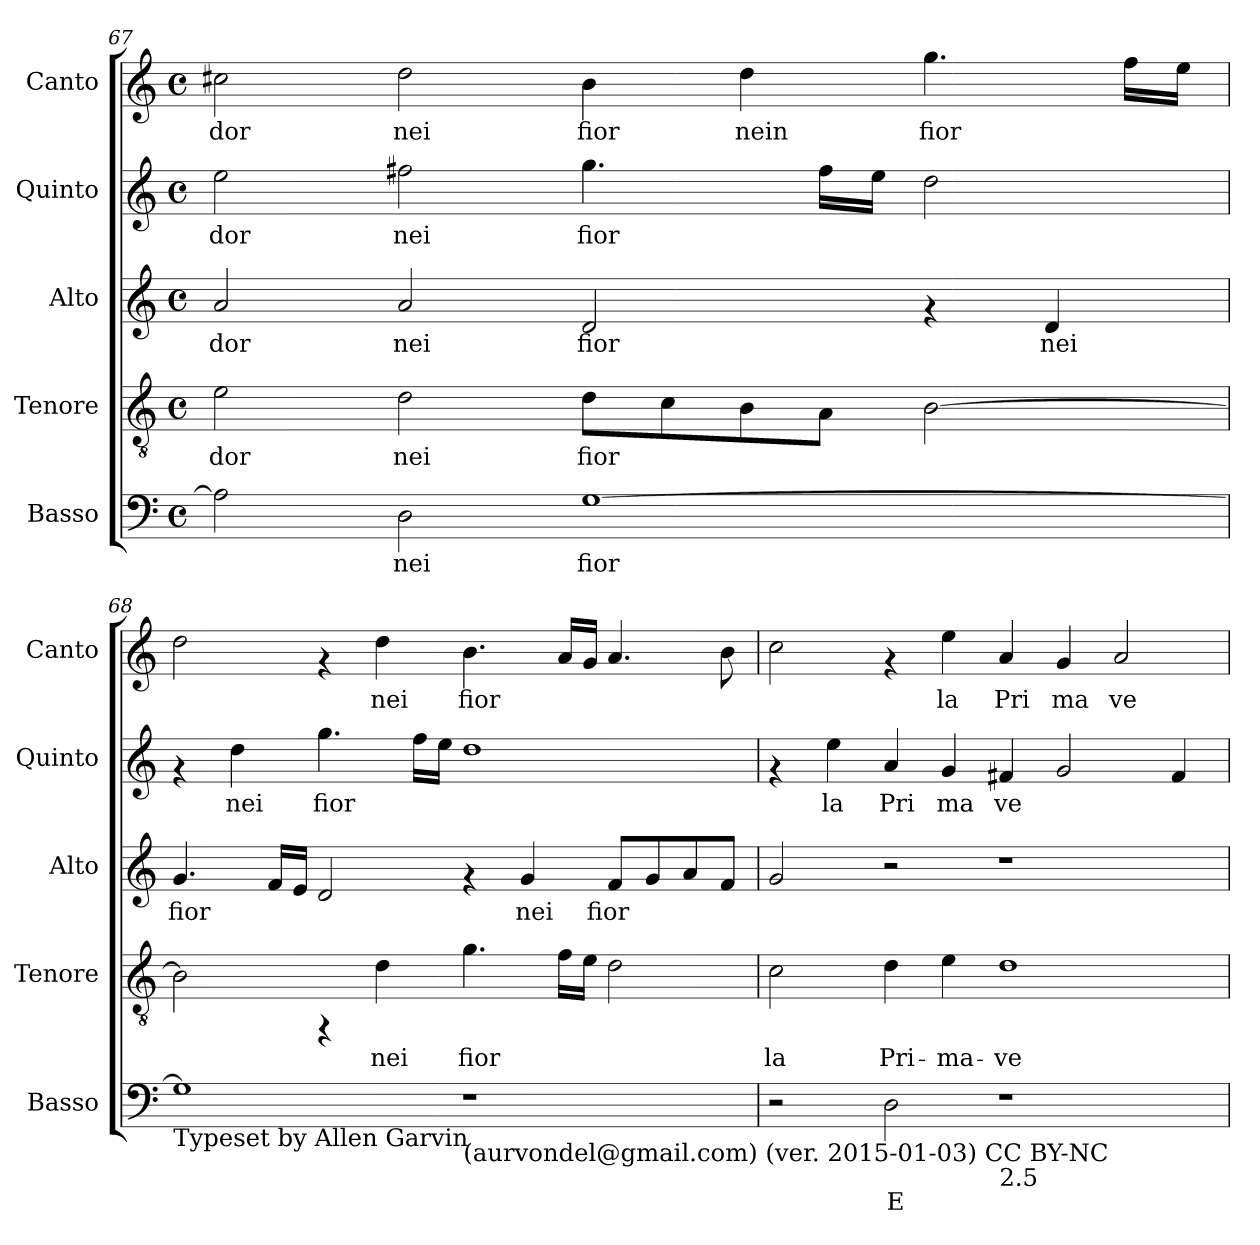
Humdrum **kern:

**kern	**text	**kern	**text	**kern	**text	**kern	**text	**kern	**text
*part5	*part5	*part4	*part4	*part3	*part3	*part2	*part2	*part1	*part1
*staff5	*staff5	*staff4	*staff4	*staff3	*staff3	*staff2	*staff2	*staff1	*staff1
*I"Basso	*	*I"Tenore	*	*I"Alto	*	*I"Quinto	*	*I"Canto	*
*I'Basso	*	*I'Tenore	*	*I'Alto	*	*I'Quinto	*	*I'Canto	*
*clefF4	*	*clefGv2	*	*clefG2	*	*clefG2	*	*clefG2	*
*k[]	*	*k[]	*	*k[]	*	*k[]	*	*k[]	*
*C:	*	*C:	*	*C:	*	*C:	*	*C:	*
*M4/4	*	*M4/4	*	*M4/4	*	*M4/4	*	*M4/4	*
*met(c)	*	*met(c)	*	*met(c)	*	*met(c)	*	*met(c)	*
=67	=67	=67	=67	=67	=67	=67	=67	=67	=67
!	!LO:LY:b:cj	!	!LO:LY:b:cj	!	!LO:LY:b:cj	!	!LO:LY:b:cj	!	!LO:LY:b:cj
2A\]	.	2e\	-dor	2a/	dor	2ee\	dor	2cc#X\	dor
!	!LO:LY:b:cj	!	!LO:LY:b:cj	!	!LO:LY:b:cj	!	!LO:LY:b:cj	!	!LO:LY:b:cj
2D\	nei	2d\	nei	2a/	nei	2ff#X\	nei	2dd\	nei
!	!LO:LY:b:cj	!	!LO:LY:b:cj	!	!LO:LY:b:cj	!	!LO:LY:b:cj	!	!LO:LY:b:cj
[>1G	fior	8d\L	fior	2d/	fior	4.gg\	fior	4b\	fior
!	!	!	!LO:LY:b:cj	!	!	!	!	!	!
.	.	8c\	.	.	.	.	.	.	.
!	!	!	!LO:LY:b:cj	!	!	!	!	!	!LO:LY:b:cj
.	.	8B\	.	.	.	.	.	4dd\	nein
!	!	!	!LO:LY:b:cj	!	!	!	!LO:LY:b:cj	!	!
.	.	8A\J	.	.	.	16ff#\L	.	.	.
!	!	!	!	!	!	!	!LO:LY:b:cj	!	!
.	.	.	.	.	.	16ee\J	.	.	.
!	!	!	!LO:LY:b:cj	!	!	!	!LO:LY:b:cj	!	!LO:LY:b:cj
.	.	[>2B\	.	4rf	.	2dd\	.	4.gg\	fior
!	!	!	!	!	!LO:LY:b:cj	!	!	!	!
.	.	.	.	4d/	nei	.	.	.	.
!	!	!	!	!	!	!	!	!	!LO:LY:b:cj
.	.	.	.	.	.	.	.	16ff\L	.
!	!	!	!	!	!	!	!	!	!LO:LY:b:cj
.	.	.	.	.	.	.	.	16ee\J	.
=68	=68	=68	=68	=68	=68	=68	=68	=68	=68
!LO:TX:b:t=Typeset by Allen Garvin	!	!	!	!	!	!	!	!	!
!	!	!	!LO:LY:b:cj	!	!LO:LY:b:cj	!	!	!	!LO:LY:b:cj
1G]	.	2B\]	.	4.g/	fior	4rf	.	2dd\	.
!	!	!	!	!	!	!	!LO:LY:b:cj	!	!
.	.	.	.	.	.	4dd\	nei	.	.
!	!	!	!	!	!LO:LY:b:cj	!	!	!	!
.	.	.	.	16f/L	.	.	.	.	.
!	!	!	!	!	!LO:LY:b:cj	!	!	!	!
.	.	.	.	16e/J	.	.	.	.	.
!	!	!	!	!	!LO:LY:b:cj	!	!LO:LY:b:cj	!	!
.	.	4rFF	.	2d/	.	4.gg\	fior	4rf	.
!	!	!	!LO:LY:b:cj	!	!	!	!	!	!LO:LY:b:cj
.	.	4d\	nei	.	.	.	.	4dd\	nei
!	!	!	!	!	!	!	!LO:LY:b:cj	!	!
.	.	.	.	.	.	16ff\L	.	.	.
!	!	!	!	!	!	!	!LO:LY:b:cj	!	!
.	.	.	.	.	.	16ee\J	.	.	.
!LO:TX:b:t=(aurvondel@gmail.com) (ver. 2015-01-03) CC BY-NC	!	!	!	!	!	!	!	!	!
!	!	!	!LO:LY:b:cj	!	!	!	!LO:LY:b:cj	!	!LO:LY:b:cj
1r	.	4.g\	fior	4rf	.	1dd	.	4.b\	fior
!	!	!	!	!	!LO:LY:b:cj	!	!	!	!
.	.	.	.	4g/	nei	.	.	.	.
!	!	!	!LO:LY:b:cj	!	!	!	!	!	!LO:LY:b:cj
.	.	16f\L	.	.	.	.	.	16a/L	.
!	!	!	!LO:LY:b:cj	!	!	!	!	!	!LO:LY:b:cj
.	.	16e\J	.	.	.	.	.	16g/J	.
!	!	!	!LO:LY:b:cj	!	!LO:LY:b:cj	!	!	!	!LO:LY:b:cj
.	.	2d\	.	8f/L	fior	.	.	4.a/	.
!	!	!	!	!	!LO:LY:b:cj	!	!	!	!
.	.	.	.	8g/	.	.	.	.	.
!	!	!	!	!	!LO:LY:b:cj	!	!	!	!
.	.	.	.	8a/	.	.	.	.	.
!	!	!	!	!	!LO:LY:b:cj	!	!	!	!LO:LY:b:cj
.	.	.	.	8f/J	.	.	.	8b\	.
=69	=69	=69	=69	=69	=69	=69	=69	=69	=69
!	!	!	!LO:LY:b:cj	!	!LO:LY:b:cj	!	!	!	!LO:LY:b:cj
2r	.	2c\	la	2g/	.	4rf	.	2cc\	.
!	!	!	!	!	!	!	!LO:LY:b:cj	!	!
.	.	.	.	.	.	4ee\	la	.	.
!	!LO:LY:b:cj	!	!LO:LY:b:cj	!	!	!	!LO:LY:b:cj	!	!
2D\	E	4d\	Pri-	2r	.	4a/	Pri	4rf	.
!	!	!	!LO:LY:b:cj	!	!	!	!LO:LY:b:cj	!	!LO:LY:b:cj
.	.	4e\	-ma-	.	.	4g/	ma	4ee\	la
!LO:TX:b:t=2.5	!	!	!	!	!	!	!	!	!
!	!	!	!LO:LY:b:cj	!	!	!	!LO:LY:b:cj	!	!LO:LY:b:cj
1r	.	1d	-ve-	1r	.	4f#X/	ve	4a/	Pri
!	!	!	!	!	!	!	!LO:LY:b:cj	!	!LO:LY:b:cj
.	.	.	.	.	.	2g/	.	4g/	ma
!	!	!	!	!	!	!	!	!	!LO:LY:b:cj
.	.	.	.	.	.	.	.	2a/	ve
!	!	!	!	!	!	!	!LO:LY:b:cj	!	!
.	.	.	.	.	.	4f#/	.	.	.
=	=	=	=	=	=	=	=	=	=
*-	*-	*-	*-	*-	*-	*-	*-	*-	*-
